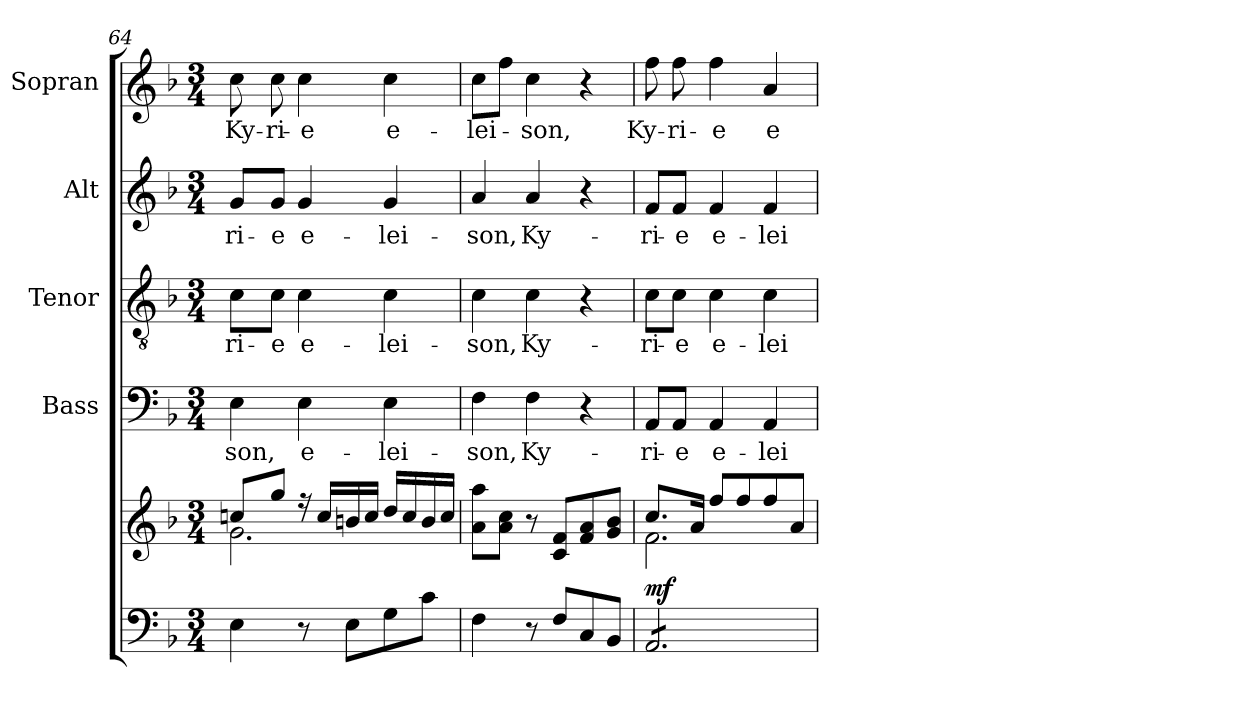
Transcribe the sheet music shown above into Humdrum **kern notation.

**kern	**kern	**dynam	**kern	**text	**kern	**text	**kern	**text	**kern	**text
*part5	*part5	*part5	*part4	*part4	*part3	*part3	*part2	*part2	*part1	*part1
*staff6	*staff5	*staff5/6	*staff4	*staff4	*staff3	*staff3	*staff2	*staff2	*staff1	*staff1
*	*	*	*I"Bass	*	*I"Tenor	*	*I"Alt	*	*I"Sopran	*
*	*	*	*I'B.	*	*I'T.	*	*I'A.	*	*I'S.	*
*clefF4	*clefG2	*	*clefF4	*	*clefGv2	*	*clefG2	*	*clefG2	*
*k[b-]	*k[b-]	*	*k[b-]	*	*k[b-]	*	*k[b-]	*	*k[b-]	*
*F:	*F:	*	*F:	*	*F:	*	*F:	*	*F:	*
*M3/4	*M3/4	*	*M3/4	*	*M3/4	*	*M3/4	*	*M3/4	*
=64	=64	=64	=64	=64	=64	=64	=64	=64	=64	=64
*	*^	*	*	*	*	*	*	*	*	*
!	!	!	!	!	!LO:LY:b	!	!LO:LY:b	!	!LO:LY:b	!	!LO:LY:b
4E\	8ccn/L	2.g\	.	4E\	-son,	8c\L	-ri-	8g/L	-ri-	8cc\	Ky-
!	!	!	!	!	!	!	!LO:LY:b	!	!LO:LY:b	!	!LO:LY:b
.	8gg/J	.	.	.	.	8c\J	-e	8g/J	-e	8cc\	-ri-
!	!	!	!	!	!LO:LY:b	!	!LO:LY:b	!	!LO:LY:b	!	!LO:LY:b
8r	16ree	.	.	4E\	e-	4c\	e-	4g/	e-	4cc\	-e
.	16cc/LL	.	.	.	.	.	.	.	.	.	.
8E\L	16bn/	.	.	.	.	.	.	.	.	.	.
.	16cc/JJ	.	.	.	.	.	.	.	.	.	.
!	!	!	!	!	!LO:LY:b	!	!LO:LY:b	!	!LO:LY:b	!	!LO:LY:b
8G\	16dd/LL	.	.	4E\	-lei-	4c\	-lei-	4g/	-lei-	4cc\	e-
.	16cc/	.	.	.	.	.	.	.	.	.	.
8c\J	16b/	.	.	.	.	.	.	.	.	.	.
.	16cc/JJ	.	.	.	.	.	.	.	.	.	.
*	*v	*v	*	*	*	*	*	*	*	*	*
!!LO:LB:g=z
=65	=65	=65	=65	=65	=65	=65	=65	=65	=65	=65
!	!	!	!	!LO:LY:b	!	!LO:LY:b	!	!LO:LY:b	!	!LO:LY:b
4F\	8a\ 8aa\L	.	4F\	-son,	4c\	-son,	4a/	-son,	8cc\L	-lei-
.	8a\ 8cc\J	.	.	.	.	.	.	.	8ff\J	.
!	!	!	!	!LO:LY:b	!	!LO:LY:b	!	!LO:LY:b	!	!LO:LY:b
8r	8r	.	4F\	Ky-	4c\	Ky-	4a/	Ky-	4cc\	-son,
8F/L	8c/ 8f/L	.	.	.	.	.	.	.	.	.
8C/	8f/ 8a/	.	4r	.	4r	.	4r	.	4r	.
8BB-/J	8g/ 8b-/J	.	.	.	.	.	.	.	.	.
=66	=66	=66	=66	=66	=66	=66	=66	=66	=66	=66
*	*^	*	*	*	*	*	*	*	*	*
!	!	!	!LO:DY:a=2	!	!LO:LY:b	!	!LO:LY:b	!	!LO:LY:b	!	!LO:LY:b
*tremolo	*	*	*	*	*	*	*	*	*	*	*
8AA/L	8.cc/L	2.f\	mf	8AA/L	-ri-	8c\L	-ri-	8f/L	-ri-	8ff\	Ky-
!	!	!	!	!	!LO:LY:b	!	!LO:LY:b	!	!LO:LY:b	!	!LO:LY:b
8AA/	.	.	.	8AA/J	-e	8c\J	-e	8f/J	-e	8ff\	-ri-
.	16a/Jk	.	.	.	.	.	.	.	.	.	.
!	!	!	!	!	!LO:LY:b	!	!LO:LY:b	!	!LO:LY:b	!	!LO:LY:b
8AA/	8ff/L	.	.	4AA/	e-	4c\	e-	4f/	e-	4ff\	-e
8AA/	8ff/	.	.	.	.	.	.	.	.	.	.
!	!	!	!	!	!LO:LY:b	!	!LO:LY:b	!	!LO:LY:b	!	!LO:LY:b
8AA/	8ff/	.	.	4AA/	-lei-	4c\	-lei-	4f/	-lei-	4a/	e-
8AA/J	8a/J	.	.	.	.	.	.	.	.	.	.
*Xtremolo	*	*	*	*	*	*	*	*	*	*	*
*	*v	*v	*	*	*	*	*	*	*	*	*
=	=	=	=	=	=	=	=	=	=	=
*-	*-	*-	*-	*-	*-	*-	*-	*-	*-	*-
